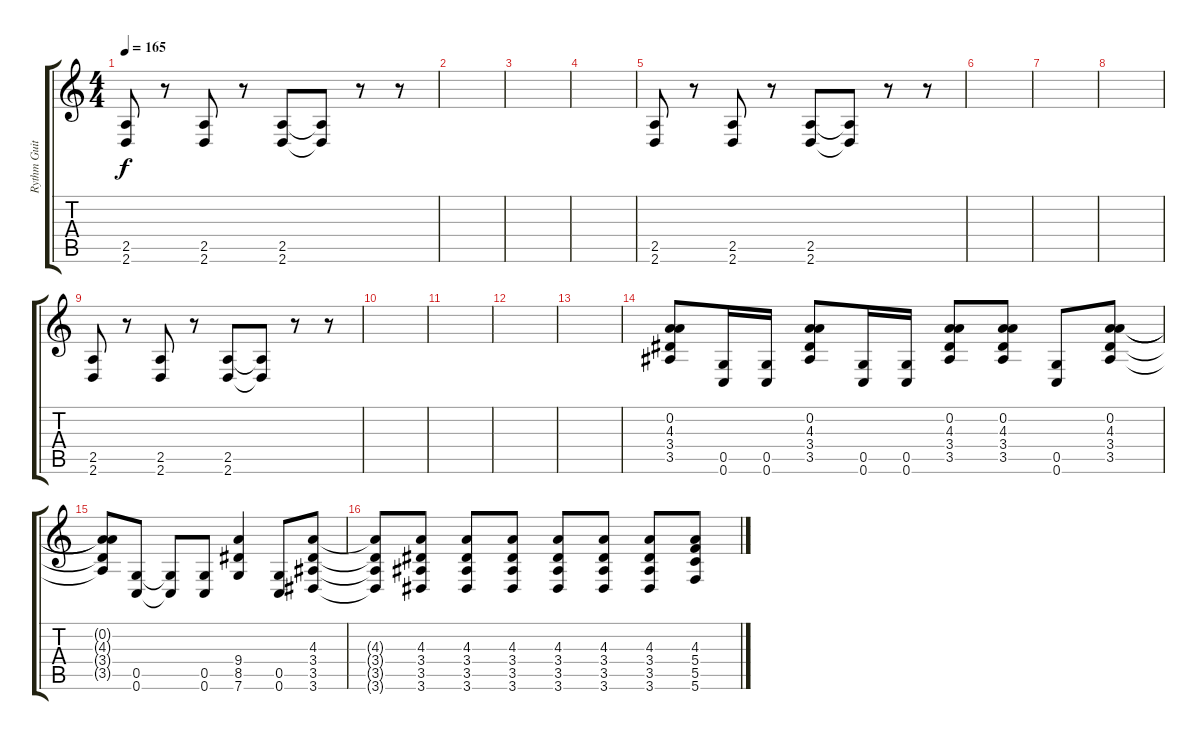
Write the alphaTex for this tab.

\track ("Rythm Guitar" "Rythm Guit") {instrument distortionguitar}
\staff {score tabs}
\tuning (D4 A3 F3 C3 G2 C2) {hide}
\ts (4 4)
\tempo 165
\clef g2
\ks c
(2.5 2.6).8{dy f} r.8 (2.5 2.6).8 r.8 (2.5 2.6).8 (2.5{t} 2.6{t}).8 r.8 r.8 |
|
|
|
(2.5 2.6).8 r.8 (2.5 2.6).8 r.8 (2.5 2.6).8 (2.5{t} 2.6{t}).8 r.8 r.8 |
|
|
|
(2.5 2.6).8 r.8 (2.5 2.6).8 r.8 (2.5 2.6).8 (2.5{t} 2.6{t}).8 r.8 r.8 |
|
|
|
|
(0.2 4.3 3.4 3.5).8 (0.5 0.6).16 (0.5 0.6).16 (0.2 4.3 3.4 3.5).8 (0.5 0.6).16 (0.5 0.6).16 (0.2 4.3 3.4 3.5).8 (0.2 4.3 3.4 3.5).8 (0.5 0.6).8 (0.2 4.3 3.4 3.5).8 |
(0.2{t} 4.3{t} 3.4{t} 3.5{t}).8 (0.5 0.6).8 (0.5{t} 0.6{t}).8 (0.5 0.6).8 (9.4 8.5 7.6).4 (0.5 0.6).8 (4.3 3.4 3.5 3.6).8 |
(4.3{t} 3.4{t} 3.5{t} 3.6{t}).8 (4.3 3.4 3.5 3.6).8 (4.3 3.4 3.5 3.6).8 (4.3 3.4 3.5 3.6).8 (4.3 3.4 3.5 3.6).8 (4.3 3.4 3.5 3.6).8 (4.3 3.4 3.5 3.6).8 (4.3 5.4 5.5 5.6).8
